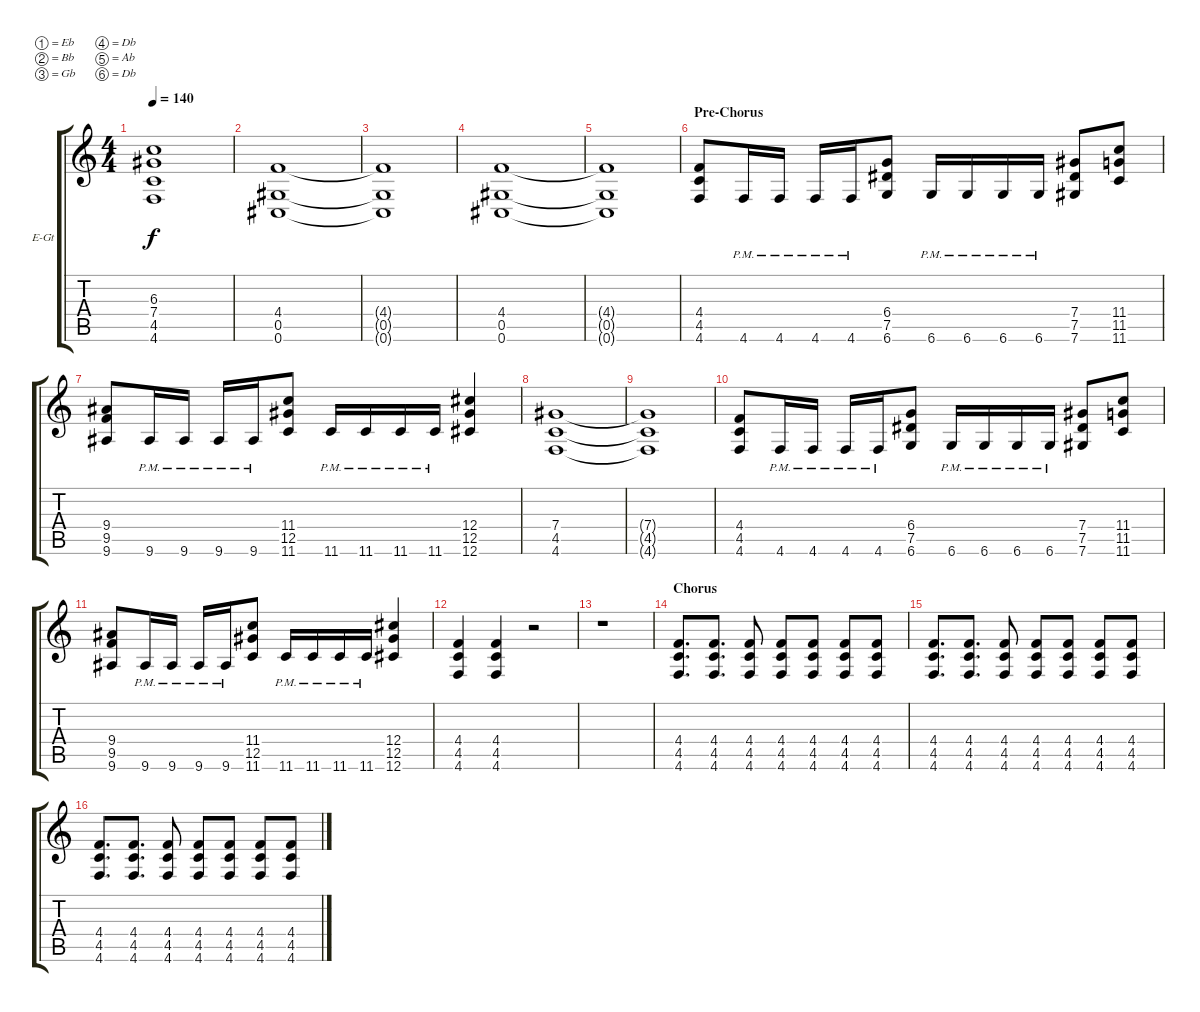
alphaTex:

\defaultSystemsLayout 4
\bracketExtendMode groupsimilarinstruments
\firstSystemTrackNameOrientation horizontal
\otherSystemsTrackNameOrientation horizontal
\track ("Rhythm - Josh" "E-Gt") {instrument distortionguitar}
\staff {score tabs}
\tuning (Eb4 Bb3 Gb3 Db3 Ab2 Db2)
\ts (4 4)
\tempo 140
\clef g2
\ks c
(7.4{t} 4.5{t} 4.6{t} 6.3{t}).1{dy f} |
(0.6 0.5 4.4).1 |
(4.4{t} 0.5{t} 0.6{t}).1 |
(0.6 0.5 4.4).1 |
(4.4{t} 0.5{t} 0.6{t}).1 |
\section ("" "Pre-Chorus")
(4.6 4.5 4.4).8 4.6{pm}.16 4.6{pm}.16 4.6{pm}.16 4.6{pm}.16 (6.6 7.5 6.4).8 6.6{pm}.16 6.6{pm}.16 6.6{pm}.16 6.6{pm}.16 (7.6 7.5 7.4).8 (11.4 11.5 11.6).8 |
(9.6 9.5 9.4).8 9.6{pm}.16 9.6{pm}.16 9.6{pm}.16 9.6{pm}.16 (11.6 12.5 11.4).8 11.6{pm}.16 11.6{pm}.16 11.6{pm}.16 11.6{pm}.16 (12.6 12.5 12.4).4 |
(4.6 4.5 7.4).1 |
(7.4{t} 4.5{t} 4.6{t}).1 |
(4.6 4.5 4.4).8 4.6{pm}.16 4.6{pm}.16 4.6{pm}.16 4.6{pm}.16 (6.6 7.5 6.4).8 6.6{pm}.16 6.6{pm}.16 6.6{pm}.16 6.6{pm}.16 (7.6 7.5 7.4).8 (11.4 11.5 11.6).8 |
(9.6 9.5 9.4).8 9.6{pm}.16 9.6{pm}.16 9.6{pm}.16 9.6{pm}.16 (11.6 12.5 11.4).8 11.6{pm}.16 11.6{pm}.16 11.6{pm}.16 11.6{pm}.16 (12.6 12.5 12.4).4 |
(4.6 4.5 4.4).4 (4.6 4.5 4.4).4 r.2 |
r.1 |
\section ("" "Chorus")
(4.6 4.5 4.4).8{d} (4.4 4.6 4.5).8{d} (4.6 4.5 4.4).8 (4.6 4.5 4.4).8 (4.6 4.5 4.4).8 (4.6 4.5 4.4).8 (4.6 4.5 4.4).8 |
(4.6 4.5 4.4).8{d} (4.4 4.6 4.5).8{d} (4.6 4.5 4.4).8 (4.6 4.5 4.4).8 (4.6 4.5 4.4).8 (4.6 4.5 4.4).8 (4.6 4.5 4.4).8 |
(4.6 4.5 4.4).8{d} (4.4 4.6 4.5).8{d} (4.6 4.5 4.4).8 (4.6 4.5 4.4).8 (4.6 4.5 4.4).8 (4.6 4.5 4.4).8 (4.6 4.5 4.4).8
